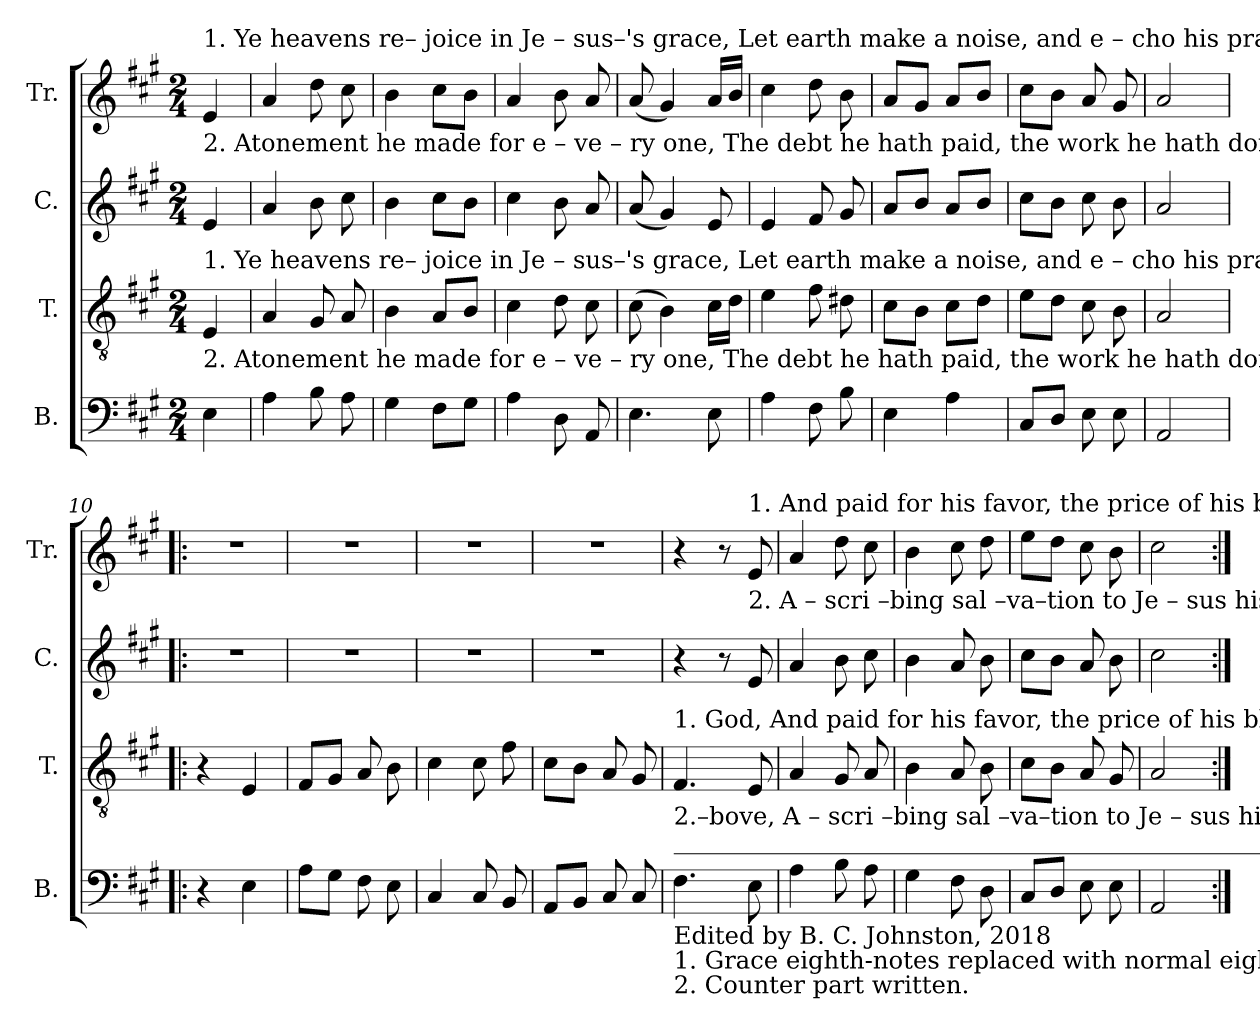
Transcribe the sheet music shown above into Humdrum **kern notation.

**kern	**kern	**kern	**kern
*part4	*part3	*part2	*part1
*staff4	*staff3	*staff2	*staff1
*I"B.	*I"T.	*I"C.	*I"Tr.
*I'B.	*I'T.	*I'C.	*I'Tr.
*clefF4	*clefGv2	*clefG2	*clefG2
*k[f#c#g#]	*k[f#c#g#]	*k[f#c#g#]	*k[f#c#g#]
*M2/4	*M2/4	*M2/4	*M2/4
*MM100	*MM100	*MM100	*MM100
=1	=1	=1	=1
!	!	!	!LO:TX:a:t=1. Ye  heavens  re– joice  in        Je – sus–'s    grace,     Let  earth  make  a    noise,  and      e   –    cho  his  praise!
!	!	!	!LO:TX:b:t=2. Atonement  he  made  for      e  – ve – ry    one,      The   debt   he    hath  paid,  the      work    he  hath  done,
!	!LO:TX:a:t=1. Ye  heavens  re– joice  in        Je – sus–'s    grace,     Let  earth  make  a    noise,  and      e   –    cho  his  praise!       Our  all  – lo –ving  Savior  hath   pa   –   ci – fied	!	!
!	!LO:TX:b:t=2. Atonement  he  made  for      e  – ve – ry    one,      The   debt   he    hath  paid,  the      work    he  hath  done,      Shout all    the  cre – a–tion, be  –  low     and  a –	!	!
4E!\	4E!/	4e!/	4e!/
=2	=2	=2	=2
4A!\	4A!/	4a!/	4a!/
8B!\	8G#!/	8b!\	8dd!\
8A!\	8A!/	8cc#!\	8cc#!\
=3	=3	=3	=3
4G#!\	4B!\	4b!\	4b!\
8F#!\L	8A!/L	8cc#!\L	8cc#!\L
8G#!\J	8B!/J	8b!\J	8b!\J
=4	=4	=4	=4
4A!\	4c#!\	4cc#!\	4a!/
8D!\	8d!\	8b!\	8b!\
8AA!/	8c#!\	8a!/	8a!/
=5	=5	=5	=5
4.E!\	(8c#!\	(8a!/	(8a!/
.	4B!\)	4g#!/)	4g#!/)
8E!\	16c#!\LL	8e!/	16a!/LL
.	16d!\JJ	.	16b!/JJ
=6	=6	=6	=6
4A!\	4e!\	4e!/	4cc#!\
8F#!\	8f#!\	8f#!/	8dd!\
8B!\	8d#X!\	8g#!/	8b!\
=7	=7	=7	=7
4E!\	8c#!\L	8a!/L	8a!/L
.	8B!\J	8b!/J	8g#!/J
4A!\	8c#!\L	8a!/L	8a!/L
.	8d!\J	8b!/J	8b!/J
=8	=8	=8	=8
8C#!/L	8e!\L	8cc#!\L	8cc#!\L
8D!/J	8d!\J	8b!\J	8b!\J
8E!\	8c#!\	8cc#!\	8a!/
8E!\	8B!\	8b!\	8g#!/
=9	=9	=9	=9
2AA!/	2A!/	2a!/	2a!/
=10!|:	=10!|:	=10!|:	=10!|:
4r	4r	2r	2r
4E!\	4E!/	.	.
=11	=11	=11	=11
8A!\L	8F#!/L	2r	2r
8G#!\J	8G#!/J	.	.
8F#!\	8A!/	.	.
8E!\	8B!\	.	.
=12	=12	=12	=12
4C#!/	4c#!\	2r	2r
8C#!/	8c#!\	.	.
8BB!/	8f#!\	.	.
=13	=13	=13	=13
8AA!/L	8c#!\L	2r	2r
8BB!/J	8B!\J	.	.
8C#!/	8A!/	.	.
8C#!/	8G#!/	.	.
=14	=14	=14	=14
!	!LO:TX:a:t=1. God,  And paid  for  his   favor,   the   price    of    his  blood.     Ye mountains and vales,    in  praises  abound,   Ye hills, and ye dales,   con – tin  –  ue   the sound, Break	!	!
!	!LO:TX:b:t=2.–bove, A – scri –bing  sal –va–tion  to   Je   –   sus   his    love.       His mercy hath brought    sal–va–tion  to  all,    Who take it unbought   he  frees them from thrall, Thro–	!	!
!LO:TX:a:t=_____________________________________________________________________	!	!	!
!LO:TX:b:t=Edited by B. C. Johnston, 2018	!	!	!
!LO:TX:b:t=1. Grace eighth-notes replaced with normal eighth-notes in measures 5, 7, and 27.	!	!	!
!LO:TX:b:t=2. Counter part written.	!	!	!
4.F#!\	4.F#!/	4r	4r
.	.	8r	8r
!	!	!	!LO:TX:a:t=1. And paid  for  his   favor,   the   price    of    his  blood.     Ye mountains and vales,    in  praises  abound,   Ye hills, and ye dales,   con – tin  –  ue   the sound, Break
!	!	!	!LO:TX:b:t=2. A – scri –bing  sal –va–tion  to   Je   –   sus   his    love.       His mercy hath brought    sal–va–tion  to  all,    Who take it unbought   he  frees them from thrall, Thro–
8E!\	8E!/	8e!/	8e!/
=15	=15	=15	=15
4A!\	4A!/	4a!/	4a!/
8B!\	8G#!/	8b!\	8dd!\
8A!\	8A!/	8cc#!\	8cc#!\
=16	=16	=16	=16
4G#!\	4B!\	4b!\	4b!\
8F#!\	8A!/	8a!/	8cc#!\
8D!\	8B!\	8b!\	8dd!\
=17	=17	=17	=17
8C#!/L	8c#!\L	8cc#!\L	8ee!\L
8D!/J	8B!\J	8b!\J	8dd!\J
8E!\	8A!/	8a!/	8cc#!\
8E!\	8G#!/	8b!\	8b!\
=18	=18	=18	=18
2AA!/	2A!/	2cc#!\	2cc#!\
=:|!	=:|!	=:|!	=:|!
*-	*-	*-	*-
